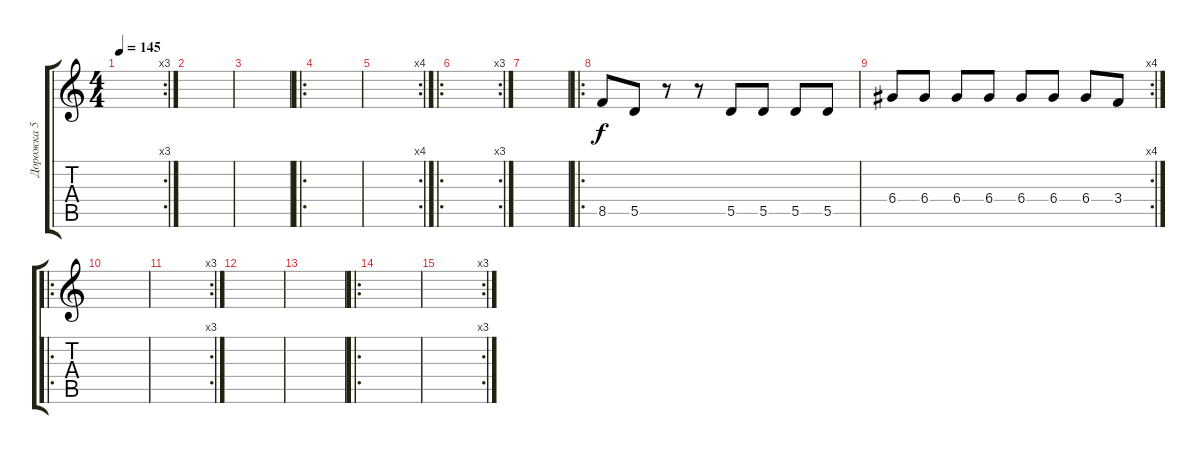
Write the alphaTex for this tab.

\track ("Дорожка 5" "Дорожка 5") {instrument distortionguitar}
\staff {score tabs}
\tuning (E4 B3 G3 D3 A2 E2) {hide}
\rc 3
\ts (4 4)
\tempo 145
\clef g2
\ks c
|
|
|
\ro
|
\rc 4
|
\ro
\rc 3
|
|
\ro
8.5.8 5.5.8 r.8 r.8 5.5.8 5.5.8 5.5.8 5.5.8 |
\rc 4
6.4.8 6.4.8 6.4.8 6.4.8 6.4.8 6.4.8 6.4.8 3.4.8 |
\ro
|
\rc 3
|
|
|
\ro
|
\rc 3
